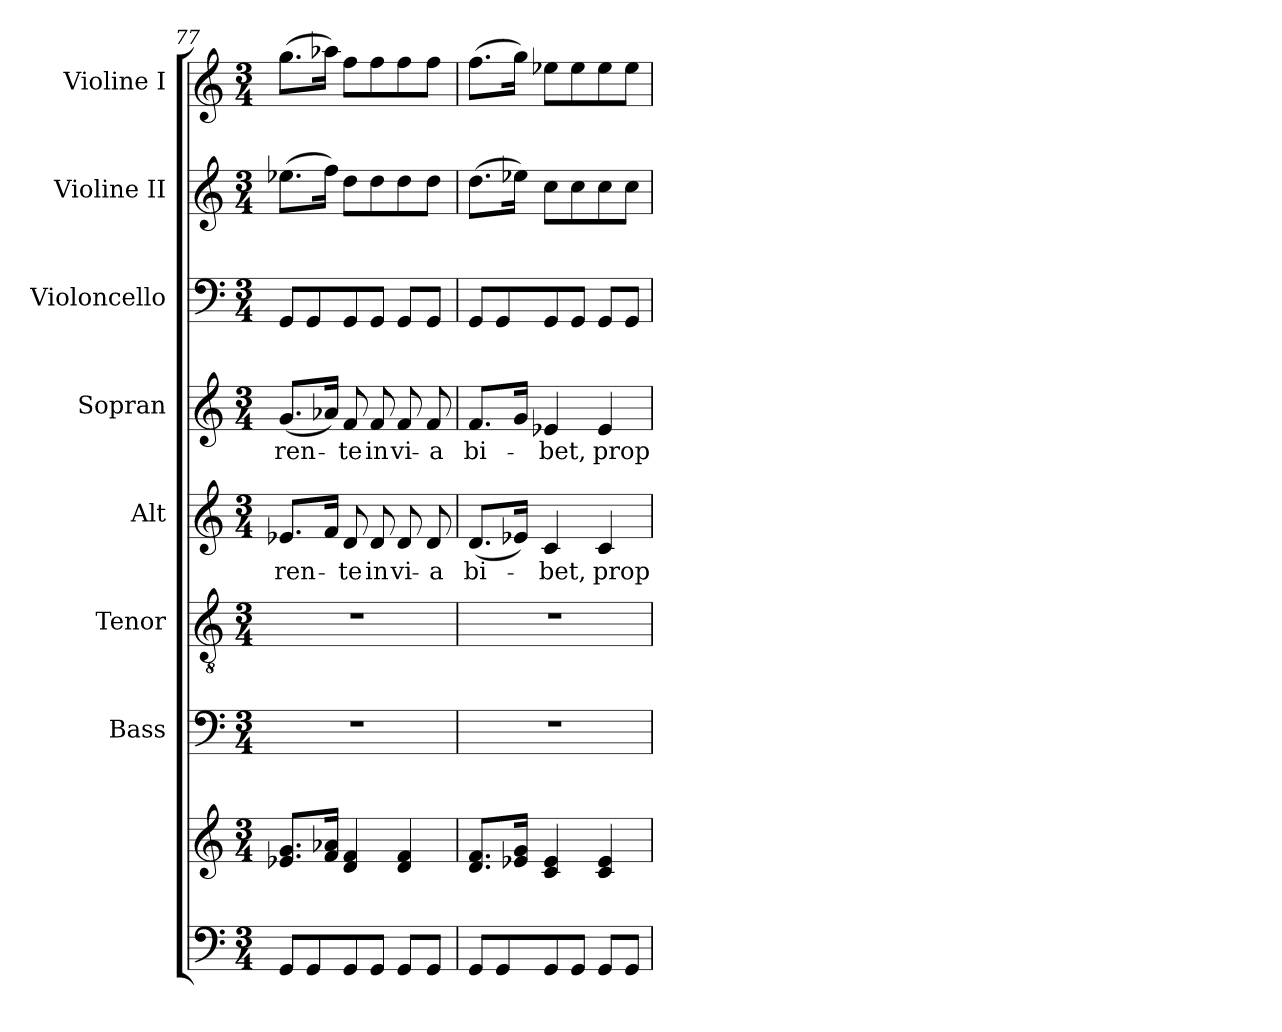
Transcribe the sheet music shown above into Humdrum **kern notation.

**kern	**kern	**kern	**kern	**kern	**text	**kern	**text	**kern	**kern	**kern
*part8	*part8	*part7	*part6	*part5	*part5	*part4	*part4	*part3	*part2	*part1
*staff9	*staff8	*staff7	*staff6	*staff5	*staff5	*staff4	*staff4	*staff3	*staff2	*staff1
*	*	*I"Bass	*I"Tenor	*I"Alt	*	*I"Sopran	*	*I"Violoncello	*I"Violine II	*I"Violine I
*	*	*I'B.	*I'T.	*I'A.	*	*I'S.	*	*I'Vc.	*I'Vl. II	*I'Vl. I
*clefF4	*clefG2	*clefF4	*clefGv2	*clefG2	*	*clefG2	*	*clefF4	*clefG2	*clefG2
*	*	*	*	*	*	*	*	*ITrd7c12	*	*
*k[]	*k[]	*k[]	*k[]	*k[]	*	*k[]	*	*k[]	*k[]	*k[]
*C:	*C:	*C:	*C:	*C:	*	*C:	*	*C:	*C:	*C:
*M3/4	*M3/4	*M3/4	*M3/4	*M3/4	*	*M3/4	*	*M3/4	*M3/4	*M3/4
=77	=77	=77	=77	=77	=77	=77	=77	=77	=77	=77
!	!	!	!	!	!LO:LY:b	!	!LO:LY:b	!	!	!
8GG/L	8.e-X/ 8.g/L	2.r	2.r	8.e-X/L	-ren-	(<8.g/L	-ren-	8GGG/L	(>8.ee-X\L	(>8.gg\L
8GG/	.	.	.	.	.	.	.	8GGG/	.	.
.	16f/ 16a-X/Jk	.	.	16f/Jk	.	16a-X/Jk)	.	.	16ff\Jk)	16aa-X\Jk)
!	!	!	!	!	!LO:LY:b	!	!LO:LY:b	!	!	!
8GG/	4d/ 4f/	.	.	8d/	-te	8f/	-te	8GGG/	8dd\L	8ff\L
!	!	!	!	!	!LO:LY:b	!	!LO:LY:b	!	!	!
8GG/J	.	.	.	8d/	in	8f/	in	8GGG/J	8dd\	8ff\
!	!	!	!	!	!LO:LY:b	!	!LO:LY:b	!	!	!
8GG/L	4d/ 4f/	.	.	8d/	vi-	8f/	vi-	8GGG/L	8dd\	8ff\
!	!	!	!	!	!LO:LY:b	!	!LO:LY:b	!	!	!
8GG/J	.	.	.	8d/	-a	8f/	-a	8GGG/J	8dd\J	8ff\J
!!LO:PB:g=z
=78	=78	=78	=78	=78	=78	=78	=78	=78	=78	=78
!	!	!	!	!	!LO:LY:b	!	!LO:LY:b	!	!	!
8GG/L	8.d/ 8.f/L	2.r	2.r	(<8.d/L	bi-	8.f/L	bi-	8GGG/L	(>8.dd\L	(>8.ff\L
8GG/	.	.	.	.	.	.	.	8GGG/	.	.
.	16e-X/ 16g/Jk	.	.	16e-X/Jk)	.	16g/Jk	.	.	16ee-X\Jk)	16gg\Jk)
!	!	!	!	!	!LO:LY:b	!	!LO:LY:b	!	!	!
8GG/	4c/ 4e-/	.	.	4c/	-bet,	4e-X/	-bet,	8GGG/	8cc\L	8ee-X\L
8GG/J	.	.	.	.	.	.	.	8GGG/J	8cc\	8ee-\
!	!	!	!	!	!LO:LY:b	!	!LO:LY:b	!	!	!
8GG/L	4c/ 4e-/	.	.	4c/	prop-	4e-/	prop-	8GGG/L	8cc\	8ee-\
8GG/J	.	.	.	.	.	.	.	8GGG/J	8cc\J	8ee-\J
=	=	=	=	=	=	=	=	=	=	=
*-	*-	*-	*-	*-	*-	*-	*-	*-	*-	*-
